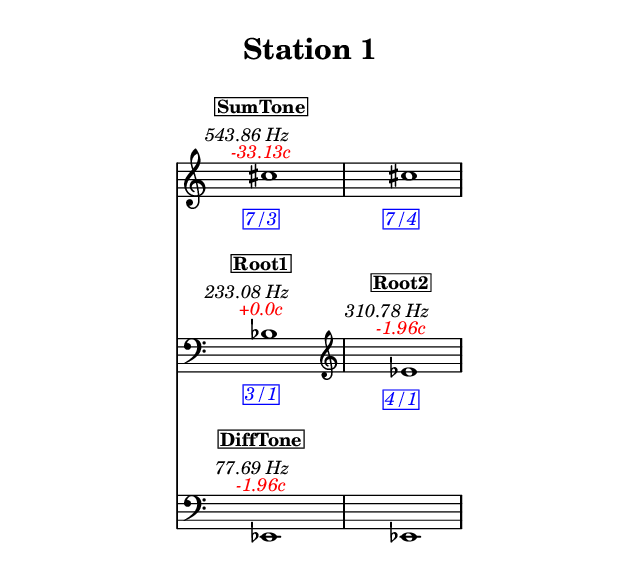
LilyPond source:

\version "2.20.0"
\language "english"

#(set-default-paper-size "a6" 'portrait)
#(set-global-staff-size 16)

\header {
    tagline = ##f
    title = \markup {
        \pad-around
            #3
            "Station 1"
        }
}

\layout {
    indent = #25
}

\paper {
    systems-per-page = 1
}

\score {
    \new Score
    <<
        \new Staff
        \with
        {
            \remove Time_signature_engraver
        }
        {
            \clef "treble"
            cs''1
            - \tweak color #red
            ^ \markup {
                \halign
                    #0
                    \italic
                        {
                            -33.13c
                        }
                }
            ^ \markup {
                \halign
                    #1
                    \italic
                        {
                            543.86
                            Hz
                        }
                }
            ^ \markup {
                \pad-around
                    #1
                    \box
                        \vcenter
                            \halign
                                #0
                                \bold
                                    {
                                        SumTone
                                    }
                }
            - \tweak color #blue
            _ \markup {
                \pad-around
                    #1
                    \box
                        \halign
                            #0
                            \italic
                                {
                                    7/3
                                }
                }
            \override Score.NonMusicalPaperColumn.padding = #5
            \clef "treble"
            cs''1
            - \tweak color #blue
            _ \markup {
                \pad-around
                    #1
                    \box
                        \halign
                            #0
                            \italic
                                {
                                    7/4
                                }
                }
        }
        \new Staff
        \with
        {
            \remove Time_signature_engraver
        }
        {
            \clef "bass"
            bf1
            - \tweak color #red
            ^ \markup {
                \halign
                    #0
                    \italic
                        {
                            +0.0c
                        }
                }
            ^ \markup {
                \halign
                    #1
                    \italic
                        {
                            233.08
                            Hz
                        }
                }
            ^ \markup {
                \pad-around
                    #1
                    \box
                        \vcenter
                            \halign
                                #0
                                \bold
                                    {
                                        Root1
                                    }
                }
            - \tweak color #blue
            _ \markup {
                \pad-around
                    #1
                    \box
                        \halign
                            #0
                            \italic
                                {
                                    3/1
                                }
                }
            \clef "treble"
            ef'1
            - \tweak color #red
            ^ \markup {
                \halign
                    #0
                    \italic
                        {
                            -1.96c
                        }
                }
            ^ \markup {
                \halign
                    #1
                    \italic
                        {
                            310.78
                            Hz
                        }
                }
            ^ \markup {
                \pad-around
                    #1
                    \box
                        \vcenter
                            \halign
                                #0
                                \bold
                                    {
                                        Root2
                                    }
                }
            - \tweak color #blue
            _ \markup {
                \pad-around
                    #1
                    \box
                        \halign
                            #0
                            \italic
                                {
                                    4/1
                                }
                }
        }
        \new Staff
        \with
        {
            \remove Time_signature_engraver
        }
        {
            \clef "bass"
            ef,1
            - \tweak color #red
            ^ \markup {
                \halign
                    #0
                    \italic
                        {
                            -1.96c
                        }
                }
            ^ \markup {
                \halign
                    #1
                    \italic
                        {
                            77.69
                            Hz
                        }
                }
            ^ \markup {
                \pad-around
                    #1
                    \box
                        \vcenter
                            \halign
                                #0
                                \bold
                                    {
                                        DiffTone
                                    }
                }
            \clef "bass"
            ef,1
        }
    >>
}